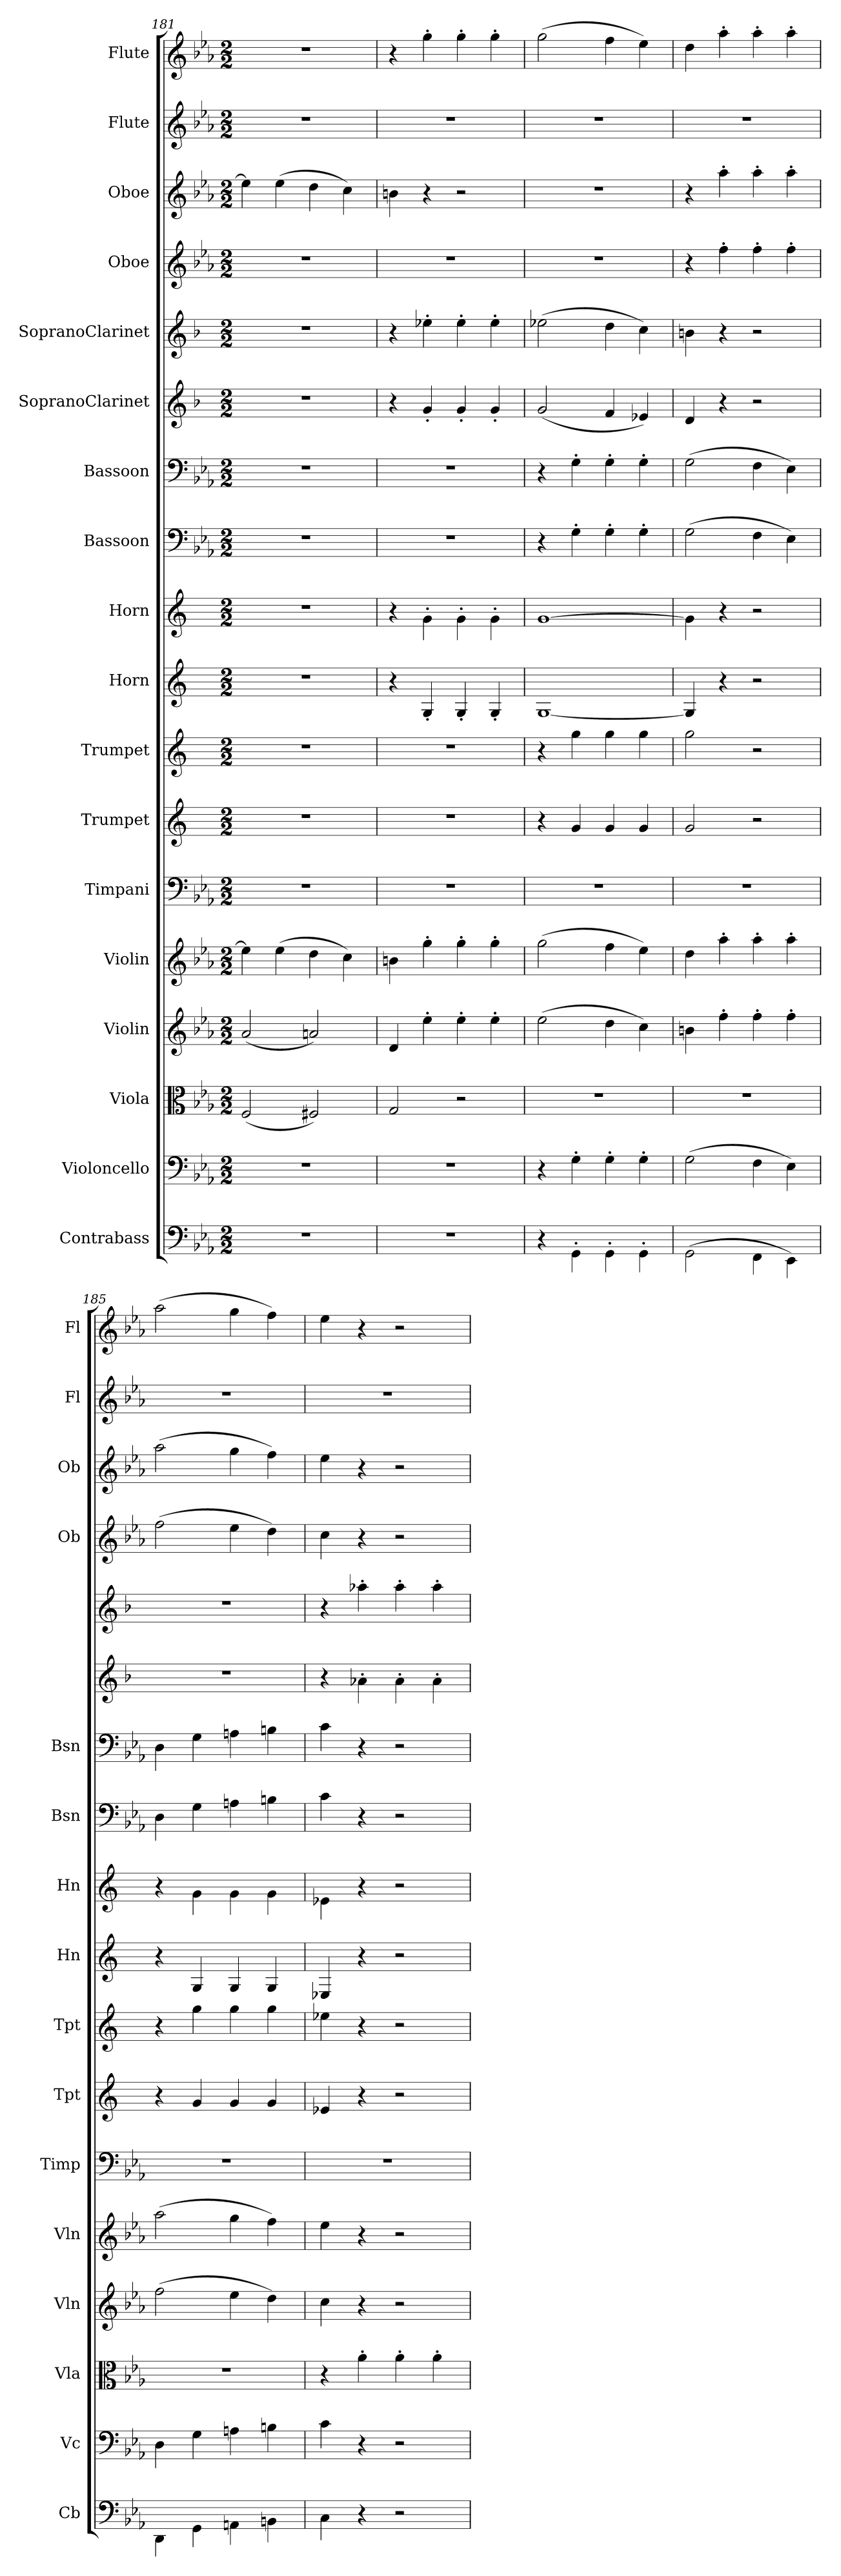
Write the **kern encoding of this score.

**kern	**kern	**kern	**kern	**kern	**kern	**kern	**kern	**kern	**kern	**kern	**kern	**kern	**kern	**kern	**kern	**kern	**kern
*part18	*part17	*part16	*part15	*part14	*part13	*part12	*part11	*part10	*part9	*part8	*part7	*part6	*part5	*part4	*part3	*part2	*part1
*staff18	*staff17	*staff16	*staff15	*staff14	*staff13	*staff12	*staff11	*staff10	*staff9	*staff8	*staff7	*staff6	*staff5	*staff4	*staff3	*staff2	*staff1
*I"Contrabass	*I"Violoncello	*I"Viola	*I"Violin	*I"Violin	*I"Timpani	*I"Trumpet	*I"Trumpet	*I"Horn	*I"Horn	*I"Bassoon	*I"Bassoon	*I"SopranoClarinet	*I"SopranoClarinet	*I"Oboe	*I"Oboe	*I"Flute	*I"Flute
*I'Cb	*I'Vc	*I'Vla	*I'Vln	*I'Vln	*I'Timp	*I'Tpt	*I'Tpt	*I'Hn	*I'Hn	*I'Bsn	*I'Bsn	*	*	*I'Ob	*I'Ob	*I'Fl	*I'Fl
*clefF4	*clefF4	*clefC3	*clefG2	*clefG2	*clefF4	*clefG2	*clefG2	*clefG2	*clefG2	*clefF4	*clefF4	*clefG2	*clefG2	*clefG2	*clefG2	*clefG2	*clefG2
*k[b-e-a-]	*k[b-e-a-]	*k[b-e-a-]	*k[b-e-a-]	*k[b-e-a-]	*k[b-e-a-]	*k[]	*k[]	*k[]	*k[]	*k[b-e-a-]	*k[b-e-a-]	*k[b-]	*k[b-]	*k[b-e-a-]	*k[b-e-a-]	*k[b-e-a-]	*k[b-e-a-]
*M2/2	*M2/2	*M2/2	*M2/2	*M2/2	*M2/2	*M2/2	*M2/2	*M2/2	*M2/2	*M2/2	*M2/2	*M2/2	*M2/2	*M2/2	*M2/2	*M2/2	*M2/2
=181	=181	=181	=181	=181	=181	=181	=181	=181	=181	=181	=181	=181	=181	=181	=181	=181	=181
1r	1r	(2F/	(2a-/	4ee-\]	1r	1r	1r	1r	1r	1r	1r	1r	1r	1r	4ee-\]	1r	1r
.	.	.	.	(4ee-\	.	.	.	.	.	.	.	.	.	.	(4ee-\	.	.
.	.	2F#X/)	2an/)	4dd\	.	.	.	.	.	.	.	.	.	.	4dd\	.	.
.	.	.	.	4cc\)	.	.	.	.	.	.	.	.	.	.	4cc\)	.	.
=182	=182	=182	=182	=182	=182	=182	=182	=182	=182	=182	=182	=182	=182	=182	=182	=182	=182
1r	1r	2G/	4d/	4bn\	1r	1r	1r	4r	4r	1r	1r	4r	4r	1r	4bn\	1r	4r
.	.	.	4ee-'\	4gg'\	.	.	.	4G'/	4g'\	.	.	4g'/	4ee-X'\	.	4r	.	4gg'\
.	.	2r	4ee-'\	4gg'\	.	.	.	4G'/	4g'\	.	.	4g'/	4ee-'\	.	2r	.	4gg'\
.	.	.	4ee-'\	4gg'\	.	.	.	4G'/	4g'\	.	.	4g'/	4ee-'\	.	.	.	4gg'\
=183	=183	=183	=183	=183	=183	=183	=183	=183	=183	=183	=183	=183	=183	=183	=183	=183	=183
4r	4r	1r	(2ee-\	(2gg\	1r	4r	4r	[1G/	[1g\	4r	4r	(2g/	(2ee-X\	1r	1r	1r	(2gg\
4GG'\	4G'\	.	.	.	.	4g/	4gg\	.	.	4G'\	4G'\	.	.	.	.	.	.
4GG'\	4G'\	.	4dd\	4ff\	.	4g/	4gg\	.	.	4G'\	4G'\	4f/	4dd\	.	.	.	4ff\
4GG'\	4G'\	.	4cc\)	4ee-\)	.	4g/	4gg\	.	.	4G'\	4G'\	4e-X/)	4cc\)	.	.	.	4ee-\)
=184	=184	=184	=184	=184	=184	=184	=184	=184	=184	=184	=184	=184	=184	=184	=184	=184	=184
(2GG\	(2G\	1r	4bn\	4dd\	1r	2g/	2gg\	4G/]	4g\]	(2G\	(2G\	4d/	4bn\	4r	4r	1r	4dd\
.	.	.	4ff'\	4aa-'\	.	.	.	4r	4r	.	.	4r	4r	4ff'\	4aa-'\	.	4aa-'\
4FF\	4F\	.	4ff'\	4aa-'\	.	2r	2r	2r	2r	4F\	4F\	2r	2r	4ff'\	4aa-'\	.	4aa-'\
4EE-\)	4E-\)	.	4ff'\	4aa-'\	.	.	.	.	.	4E-\)	4E-\)	.	.	4ff'\	4aa-'\	.	4aa-'\
=185	=185	=185	=185	=185	=185	=185	=185	=185	=185	=185	=185	=185	=185	=185	=185	=185	=185
4DD\	4D\	1r	(2ff\	(2aa-\	1r	4r	4r	4r	4r	4D\	4D\	1r	1r	(2ff\	(2aa-\	1r	(2aa-\
4GG\	4G\	.	.	.	.	4g/	4gg\	4G/	4g\	4G\	4G\	.	.	.	.	.	.
4AAn\	4An\	.	4ee-\	4gg\	.	4g/	4gg\	4G/	4g\	4An\	4An\	.	.	4ee-\	4gg\	.	4gg\
4BBn\	4Bn\	.	4dd\)	4ff\)	.	4g/	4gg\	4G/	4g\	4Bn\	4Bn\	.	.	4dd\)	4ff\)	.	4ff\)
=186	=186	=186	=186	=186	=186	=186	=186	=186	=186	=186	=186	=186	=186	=186	=186	=186	=186
4C\	4c\	4r	4cc\	4ee-\	1r	4e-X/	4ee-X\	4E-X/	4e-X\	4c\	4c\	4r	4r	4cc\	4ee-\	1r	4ee-\
4r	4r	4a-'\	4r	4r	.	4r	4r	4r	4r	4r	4r	4a-X'\	4aa-X'\	4r	4r	.	4r
2r	2r	4a-'\	2r	2r	.	2r	2r	2r	2r	2r	2r	4a-'\	4aa-'\	2r	2r	.	2r
.	.	4a-'\	.	.	.	.	.	.	.	.	.	4a-'\	4aa-'\	.	.	.	.
=	=	=	=	=	=	=	=	=	=	=	=	=	=	=	=	=	=
*-	*-	*-	*-	*-	*-	*-	*-	*-	*-	*-	*-	*-	*-	*-	*-	*-	*-
